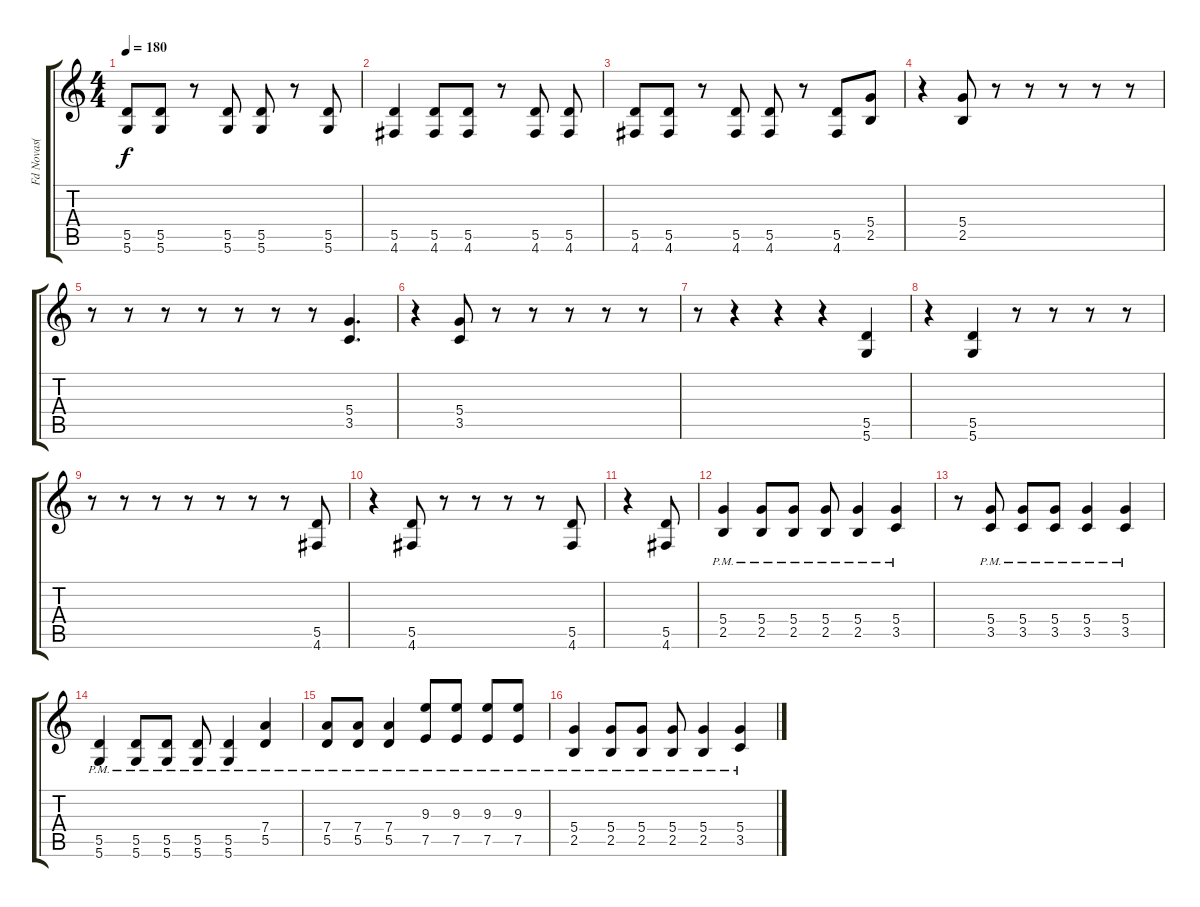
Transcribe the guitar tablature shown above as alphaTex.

\track ("Fd Novas( Rythm Guitar)" "Fd Novas( ") {instrument distortionguitar}
\staff {score tabs}
\tuning (E4 B3 G3 D3 A2 D2) {hide}
\ts (4 4)
\tempo 180
\clef g2
\ks c
(5.5 5.6).8{dy f} (5.5 5.6).8 r.8 (5.5 5.6).8 (5.5 5.6).8 r.8 (5.5 5.6).8 |
(5.5 4.6).4 (5.5 4.6).8 (5.5 4.6).8 r.8 (5.5 4.6).8 (5.5 4.6).8 |
(5.5 4.6).8 (5.5 4.6).8 r.8 (5.5 4.6).8 (5.5 4.6).8 r.8 (5.5 4.6).8 (5.4 2.5).8 |
r.4 (5.4 2.5).8 r.8 r.8 r.8 r.8 r.8 |
r.8 r.8 r.8 r.8 r.8 r.8 r.8 (5.4 3.5).4{d} |
r.4 (5.4 3.5).8 r.8 r.8 r.8 r.8 r.8 |
r.8 r.4 r.4 r.4 (5.5 5.6).4 |
r.4 (5.5 5.6).4 r.8 r.8 r.8 r.8 |
r.8 r.8 r.8 r.8 r.8 r.8 r.8 (5.5 4.6).8 |
r.4 (5.5 4.6).8 r.8 r.8 r.8 r.8 (5.5 4.6).8 |
r.4 (5.5 4.6).8 |
(5.4{pm} 2.5{pm}).4 (5.4{pm} 2.5{pm}).8 (5.4{pm} 2.5{pm}).8 (5.4{pm} 2.5{pm}).8 (5.4{pm} 2.5{pm}).4 (5.4{pm} 3.5{pm}).4 |
r.8 (5.4{pm} 3.5{pm}).8 (5.4{pm} 3.5{pm}).8 (5.4{pm} 3.5{pm}).8 (5.4{pm} 3.5{pm}).4 (5.4{pm} 3.5{pm}).4 |
(5.5{pm} 5.6{pm}).4 (5.5{pm} 5.6{pm}).8 (5.5{pm} 5.6{pm}).8 (5.5{pm} 5.6{pm}).8 (5.5{pm} 5.6{pm}).4 (7.4{pm} 5.5{pm}).4 |
(7.4{pm} 5.5{pm}).8 (7.4{pm} 5.5{pm}).8 (7.4{pm} 5.5{pm}).4 (9.3{pm} 7.5{pm}).8 (9.3{pm} 7.5{pm}).8 (9.3{pm} 7.5{pm}).8 (9.3{pm} 7.5{pm}).8 |
(5.4{pm} 2.5{pm}).4 (5.4{pm} 2.5{pm}).8 (5.4{pm} 2.5{pm}).8 (5.4{pm} 2.5{pm}).8 (5.4{pm} 2.5{pm}).4 (5.4{pm} 3.5{pm}).4
